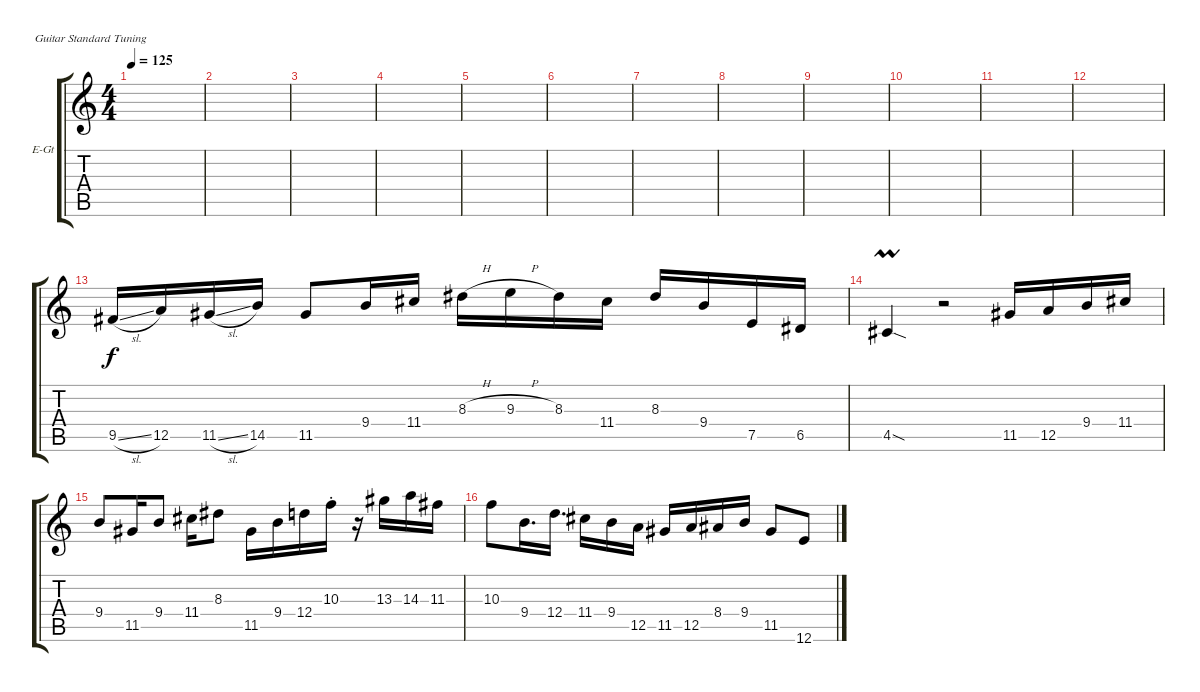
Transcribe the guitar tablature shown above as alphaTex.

\bracketExtendMode groupsimilarinstruments
\firstSystemTrackNameOrientation horizontal
\otherSystemsTrackNameOrientation horizontal
\track ("Electric Guitar" "E-Gt") {instrument overdrivenguitar}
\staff {score tabs}
\tuning (E4 B3 G3 D3 A2 E2)
\ts (4 4)
\tempo 125
\clef g2
\scale
0.333333
\ks c
|
\scale
0.333333 |
\scale
0.333333 |
\scale
0.333333 |
\scale
0.333333 |
\scale
0.333333 |
\scale
0.333333 |
\scale
0.333333 |
\scale
0.333333 |
\scale
0.333333 |
\scale
0.333333 |
\scale
0.333333 |
\scale
0.333333 9.5{sl}.16 12.5.16 11.5{sl}.16 14.5.16 11.5.8 9.4.16 11.4.16 8.3{h}.16 9.3{h}.16 8.3.16 11.4.16 8.3.16 9.4.16 7.5.16 6.5.16 |
\scale
0.333333 4.5{sod umordent}.4 r.2 11.5.16 12.5.16 9.4.16 11.4.16 |
\scale
0.333333 9.4.8 11.5.16 9.4.8 11.4.16 8.3.8 11.5.16 9.4.16 12.4.16 10.3{st}.16 r.16 13.3.16 14.3.16 11.3.16 |
\scale
0.333333 10.3.8 9.4.16{d} 12.4.16{d} 11.4.16 9.4.16 12.5.16 11.5.16 12.5.16 8.4.16 9.4.16 11.5.8 12.6.8
